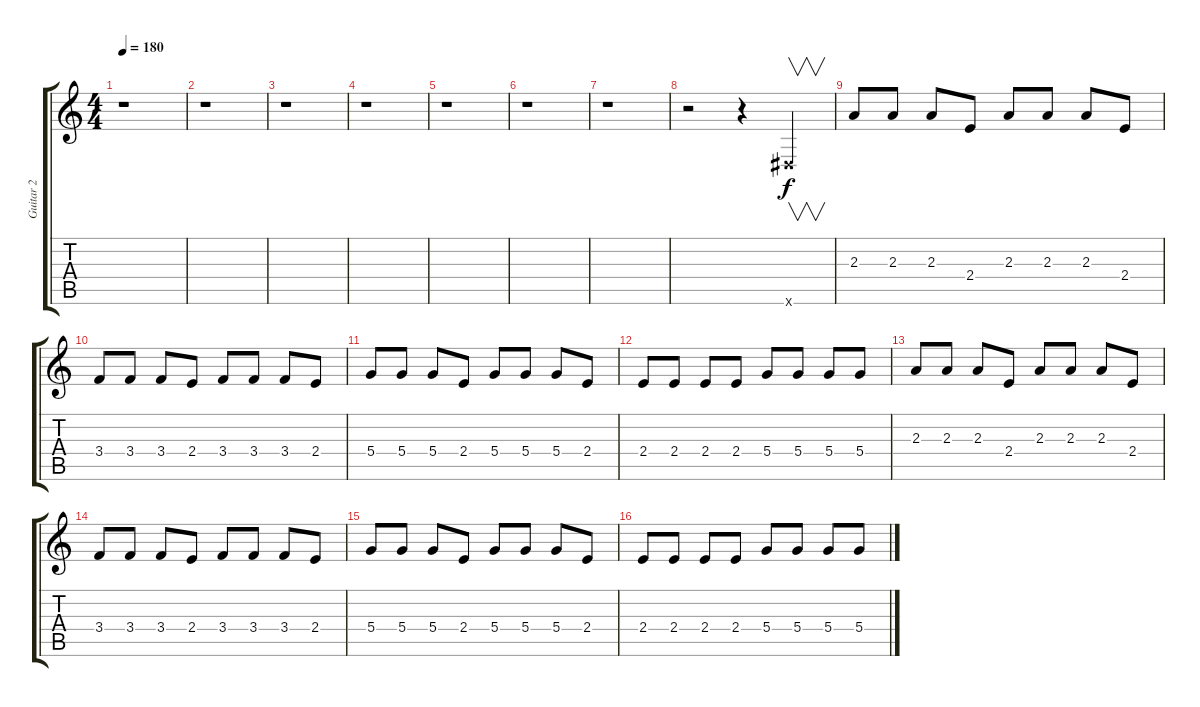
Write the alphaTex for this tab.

\track ("Guitar 2" "Guitar 2") {instrument electricguitarmuted}
\staff {score tabs}
\tuning (E4 B3 G3 D3 A2 E2) {hide}
\ts (4 4)
\tempo 180
\clef g2
\ks c
r.1{dy f} |
r.1 |
r.1 |
r.1 |
r.1 |
r.1 |
r.1 |
r.2 r.4 -1.6{x}.4{v} |
2.3.8 2.3.8 2.3.8 2.4.8 2.3.8 2.3.8 2.3.8 2.4.8 |
3.4.8 3.4.8 3.4.8 2.4.8 3.4.8 3.4.8 3.4.8 2.4.8 |
5.4.8 5.4.8 5.4.8 2.4.8 5.4.8 5.4.8 5.4.8 2.4.8 |
2.4.8 2.4.8 2.4.8 2.4.8 5.4.8 5.4.8 5.4.8 5.4.8 |
2.3.8 2.3.8 2.3.8 2.4.8 2.3.8 2.3.8 2.3.8 2.4.8 |
3.4.8 3.4.8 3.4.8 2.4.8 3.4.8 3.4.8 3.4.8 2.4.8 |
5.4.8 5.4.8 5.4.8 2.4.8 5.4.8 5.4.8 5.4.8 2.4.8 |
2.4.8 2.4.8 2.4.8 2.4.8 5.4.8 5.4.8 5.4.8 5.4.8
